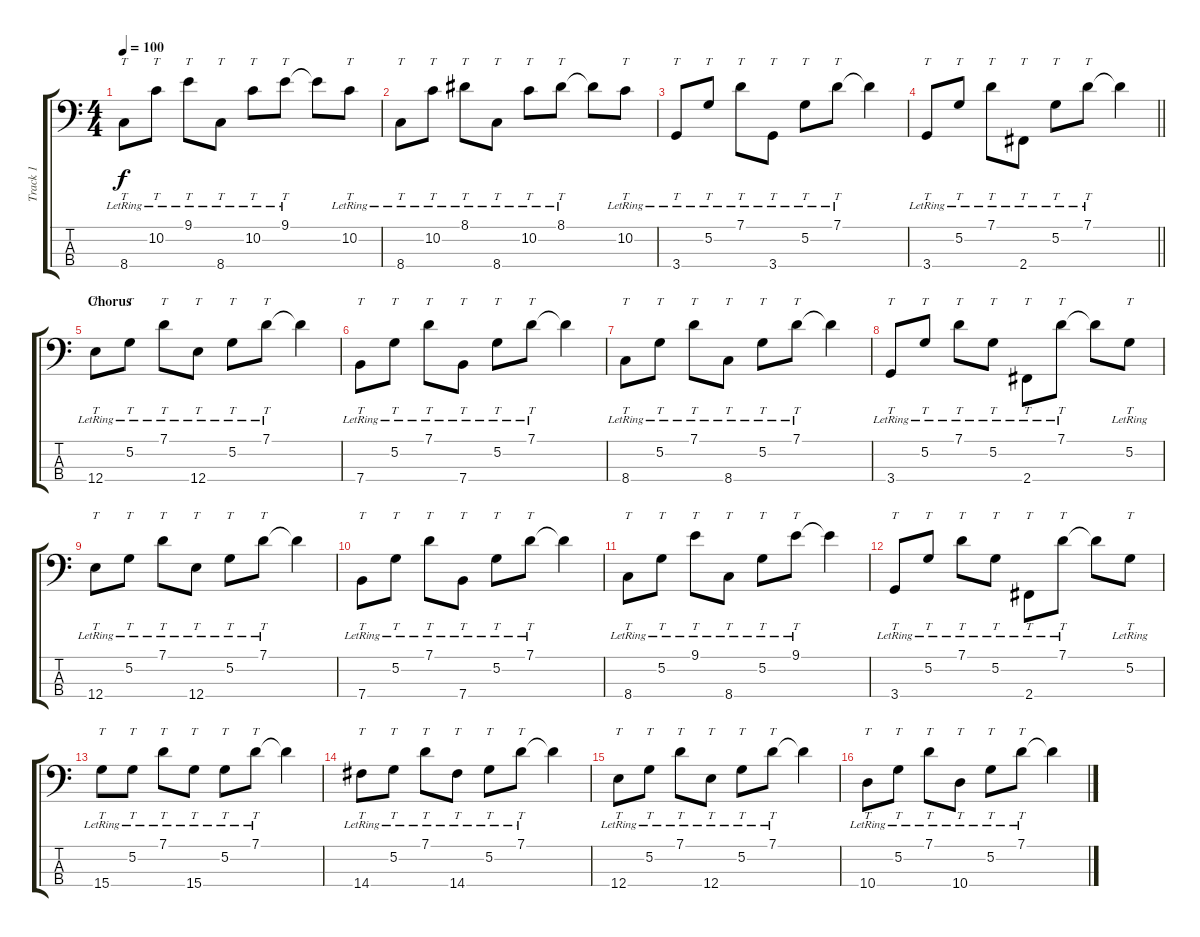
\track ("Track 1" "Track 1") {instrument electricbassfinger}
\staff {score tabs}
\tuning (G2 D2 A1 E1) {hide}
\ts (4 4)
\tempo 100
\clef f4
\ks c
8.4{lr}.8{tt dy f} 10.2{lr}.8{tt} 9.1{lr}.8{tt} 8.4{lr}.8{tt} 10.2{lr}.8{tt} 9.1{lr}.8{tt} 9.1{t}.8 10.2{lr}.8{tt} |
8.4{lr}.8{tt} 10.2{lr}.8{tt} 8.1{lr}.8{tt} 8.4{lr}.8{tt} 10.2{lr}.8{tt} 8.1{lr}.8{tt} 8.1{t}.8 10.2{lr}.8{tt} |
3.4{lr}.8{tt} 5.2{lr}.8{tt} 7.1{lr}.8{tt} 3.4{lr}.8{tt} 5.2{lr}.8{tt} 7.1{lr}.8{tt} 7.1{t}.4 |
\barLineRight lightlight
3.4{lr}.8{tt} 5.2{lr}.8{tt} 7.1{lr}.8{tt} 2.4{lr}.8{tt} 5.2{lr}.8{tt} 7.1{lr}.8{tt} 7.1{t}.4 |
\section ("" "Chorus")
12.4{lr}.8{tt} 5.2{lr}.8{tt} 7.1{lr}.8{tt} 12.4{lr}.8{tt} 5.2{lr}.8{tt} 7.1{lr}.8{tt} 7.1{t}.4 |
7.4{lr}.8{tt} 5.2{lr}.8{tt} 7.1{lr}.8{tt} 7.4{lr}.8{tt} 5.2{lr}.8{tt} 7.1{lr}.8{tt} 7.1{t}.4 |
8.4{lr}.8{tt} 5.2{lr}.8{tt} 7.1{lr}.8{tt} 8.4{lr}.8{tt} 5.2{lr}.8{tt} 7.1{lr}.8{tt} 7.1{t}.4 |
3.4{lr}.8{tt} 5.2{lr}.8{tt} 7.1{lr}.8{tt} 5.2{lr}.8{tt} 2.4{lr}.8{tt} 7.1{lr}.8{tt} 7.1{t}.8 5.2{lr}.8{tt} |
12.4{lr}.8{tt} 5.2{lr}.8{tt} 7.1{lr}.8{tt} 12.4{lr}.8{tt} 5.2{lr}.8{tt} 7.1{lr}.8{tt} 7.1{t}.4 |
7.4{lr}.8{tt} 5.2{lr}.8{tt} 7.1{lr}.8{tt} 7.4{lr}.8{tt} 5.2{lr}.8{tt} 7.1{lr}.8{tt} 7.1{t}.4 |
8.4{lr}.8{tt} 5.2{lr}.8{tt} 9.1{lr}.8{tt} 8.4{lr}.8{tt} 5.2{lr}.8{tt} 9.1{lr}.8{tt} 9.1{t}.4 |
3.4{lr}.8{tt} 5.2{lr}.8{tt} 7.1{lr}.8{tt} 5.2{lr}.8{tt} 2.4{lr}.8{tt} 7.1{lr}.8{tt} 7.1{t}.8 5.2{lr}.8{tt} |
15.4{lr}.8{tt} 5.2{lr}.8{tt} 7.1{lr}.8{tt} 15.4{lr}.8{tt} 5.2{lr}.8{tt} 7.1{lr}.8{tt} 7.1{t}.4 |
14.4{lr}.8{tt} 5.2{lr}.8{tt} 7.1{lr}.8{tt} 14.4{lr}.8{tt} 5.2{lr}.8{tt} 7.1{lr}.8{tt} 7.1{t}.4 |
12.4{lr}.8{tt} 5.2{lr}.8{tt} 7.1{lr}.8{tt} 12.4{lr}.8{tt} 5.2{lr}.8{tt} 7.1{lr}.8{tt} 7.1{t}.4 |
10.4{lr}.8{tt} 5.2{lr}.8{tt} 7.1{lr}.8{tt} 10.4{lr}.8{tt} 5.2{lr}.8{tt} 7.1{lr}.8{tt} 7.1{t}.4
